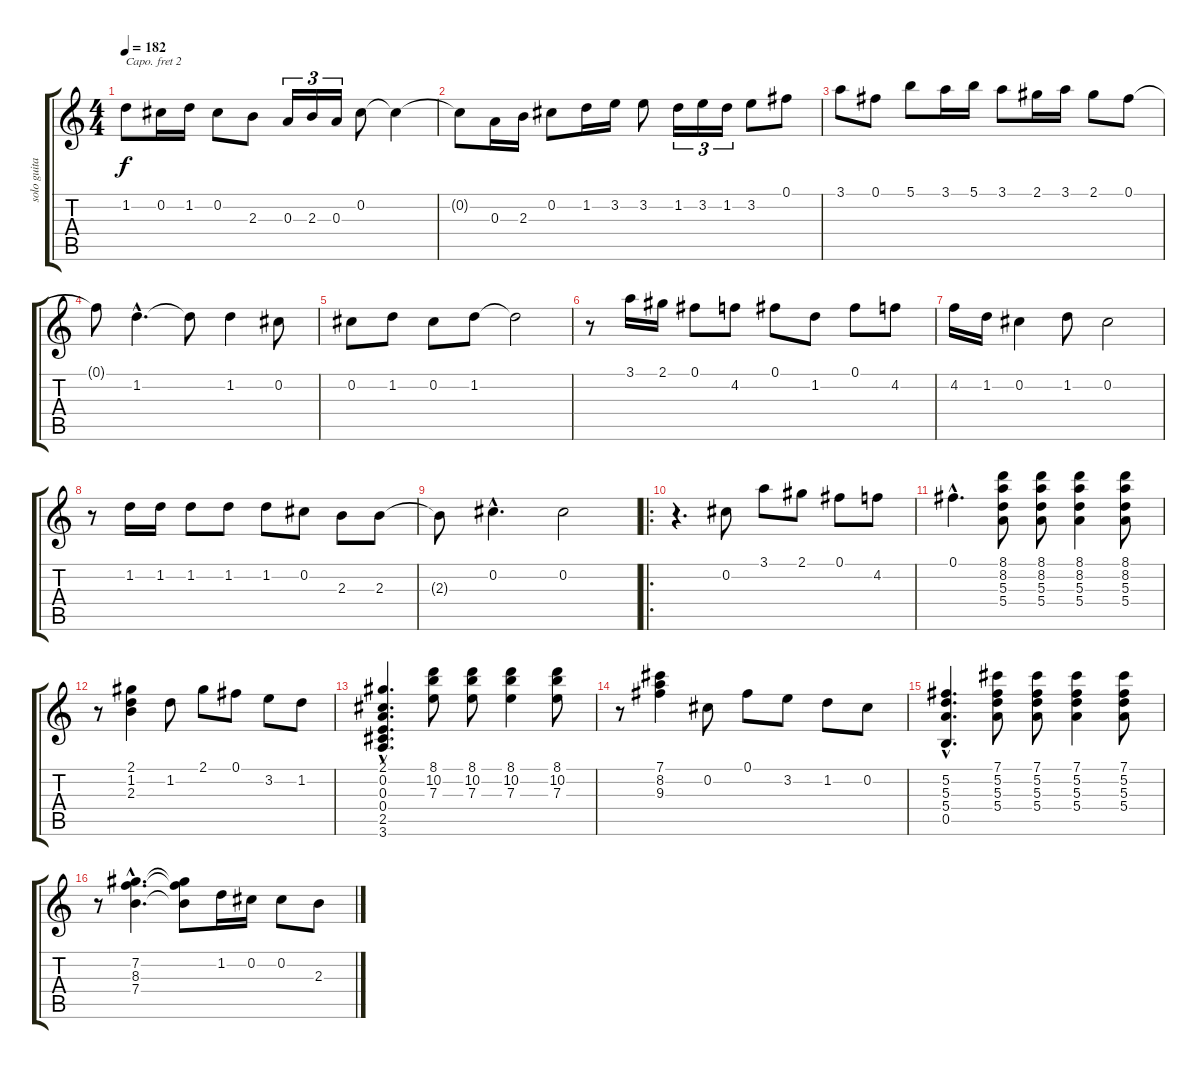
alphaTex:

\track ("solo guitar (Toninio)" "solo guita") {instrument acousticguitarnylon}
\staff {score tabs}
\capo 2
\tuning (E4 B3 G3 D3 A2 E2) {hide}
\ts (4 4)
\tempo 182
\clef g2
\ks c
1.2{t}.8{dy f} 0.2.16 1.2.16 0.2.8 2.3.8 0.3.16{tu (3 2)} 2.3.16{tu (3 2)} 0.3.16{tu (3 2)} 0.2.8 0.2{t}.4 |
0.2{t}.8 0.3.16 2.3.16 0.2.8 1.2.16 3.2.16 3.2.8 1.2.16{tu (3 2)} 3.2.16{tu (3 2)} 1.2.16{tu (3 2)} 3.2.8 0.1.8 |
3.1.8 0.1.8 5.1.8 3.1.16 5.1.16 3.1.8 2.1.16 3.1.16 2.1.8 0.1.8 |
0.1{t}.8 1.2{hac}.4{d} 1.2{t}.8 1.2.4 0.2.8 |
0.2.8 1.2.8 0.2.8 1.2.8 1.2{t}.2 |
r.8 3.1.16 2.1.16 0.1.8 4.2.8 0.1.8 1.2.8 0.1.8 4.2.8 |
4.2.16 1.2.16 0.2.4 1.2.8 0.2.2 |
r.8 1.2.16 1.2.16 1.2.8 1.2.8 1.2.8 0.2.8 2.3.8 2.3.8 |
2.3{t}.8 0.2{hac}.4{d} 0.2.2 |
\ro
r.4{d} 0.2.8 3.1.8 2.1.8 0.1.8 4.2.8 |
0.1{hac}.4{d} (8.1 8.2 5.3 5.4).8 (8.1 8.2 5.3 5.4).8 (8.1 8.2 5.3 5.4).4 (8.1 8.2 5.3 5.4).8 |
r.8 (2.1 1.2 2.3).4 1.2.8 2.1.8 0.1.8 3.2.8 1.2.8 |
(2.1{hac} 0.2{hac} 0.3{hac} 0.4{hac} 2.5{hac} 3.6{hac}).4{d} (8.1 10.2 7.3).8 (8.1 10.2 7.3).8 (8.1 10.2 7.3).4 (8.1 10.2 7.3).8 |
r.8 (7.1 8.2 9.3).4 0.2.8 0.1.8 3.2.8 1.2.8 0.2.8 |
(5.2{hac} 5.3{hac} 5.4{hac} 0.5{hac}).4{d} (7.1 5.2 5.3 5.4).8 (7.1 5.2 5.3 5.4).8 (7.1 5.2 5.3 5.4).4 (7.1 5.2 5.3 5.4).8 |
r.8 (7.2{hac} 8.3{hac} 7.4{hac}).4{d} (7.2{t} 8.3{t} 7.4{t}).8 1.2.16 0.2.16 0.2.8 2.3.8
